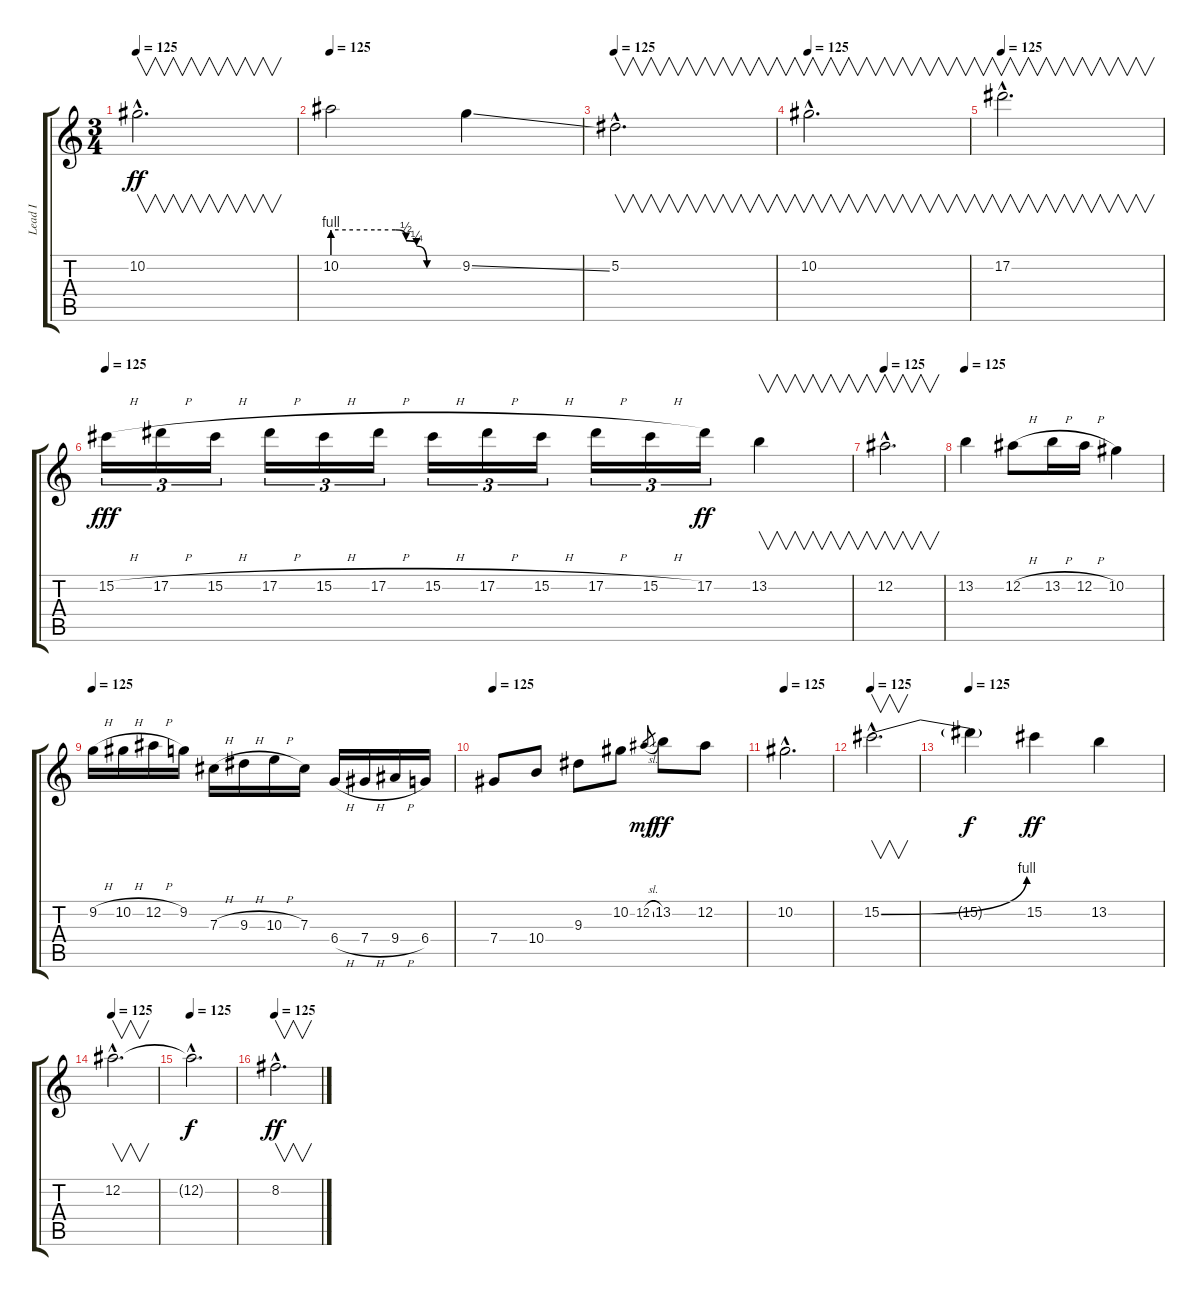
\track ("Lead I" "Lead I") {instrument overdrivenguitar}
\staff {score tabs}
\tuning (Eb4 Bb3 Gb3 Db3 Ab2 Eb2) {hide}
\ts (3 4)
\tempo 125
\clef g2
\ks c
10.2{hac}.2{v d dy ff} |
\tempo 125
10.2{be (custom 0 4 20 4 30 4 35 2 40 1 45 0 60 0)}.2 9.2{ss}.4 |
\tempo 125
5.2{hac}.2{v d} |
\tempo 125
10.2{hac}.2{v d} |
\tempo 125
17.2{hac}.2{v d} |
\tempo 125
15.2{h}.16{tu (3 2) dy fff} 17.2{h}.16{tu (3 2)} 15.2{h}.16{tu (3 2)} 17.2{h}.16{tu (3 2)} 15.2{h}.16{tu (3 2)} 17.2{h}.16{tu (3 2)} 15.2{h}.16{tu (3 2)} 17.2{h}.16{tu (3 2)} 15.2{h}.16{tu (3 2)} 17.2{h}.16{tu (3 2)} 15.2{h}.16{tu (3 2)} 17.2.16{tu (3 2) dy ff} 13.2.4{v} |
\tempo 125
12.2{hac}.2{v d} |
\tempo 125
13.2.4 12.2{h}.8 13.2{h}.16 12.2{h}.16 10.2.4 |
\tempo 125
9.2{h}.16 10.2{h}.16 12.2{h}.16 9.2.16 7.3{h}.16 9.3{h}.16 10.3{h}.16 7.3.16 6.4{h}.16 7.4{h}.16 9.4{h}.16 6.4.16 |
\tempo 125
7.4.8 10.4.8 9.3.8 10.2.8 12.2{sl}.8{gr dy mf} 13.2.8{dy ff} 12.2.8 |
\tempo 125
10.2{hac}.2{d} |
\tempo 125
15.2{be (bend 0 0 60 4) hac}.2{v d} |
\tempo 125
15.2{t}.4{dy f} 15.2.4{dy ff} 13.2.4 |
\tempo 125
12.2{hac}.2{v d} |
\tempo 125
12.2{hac t}.2{d dy f} |
\tempo 125
8.2{hac}.2{v d dy ff}
